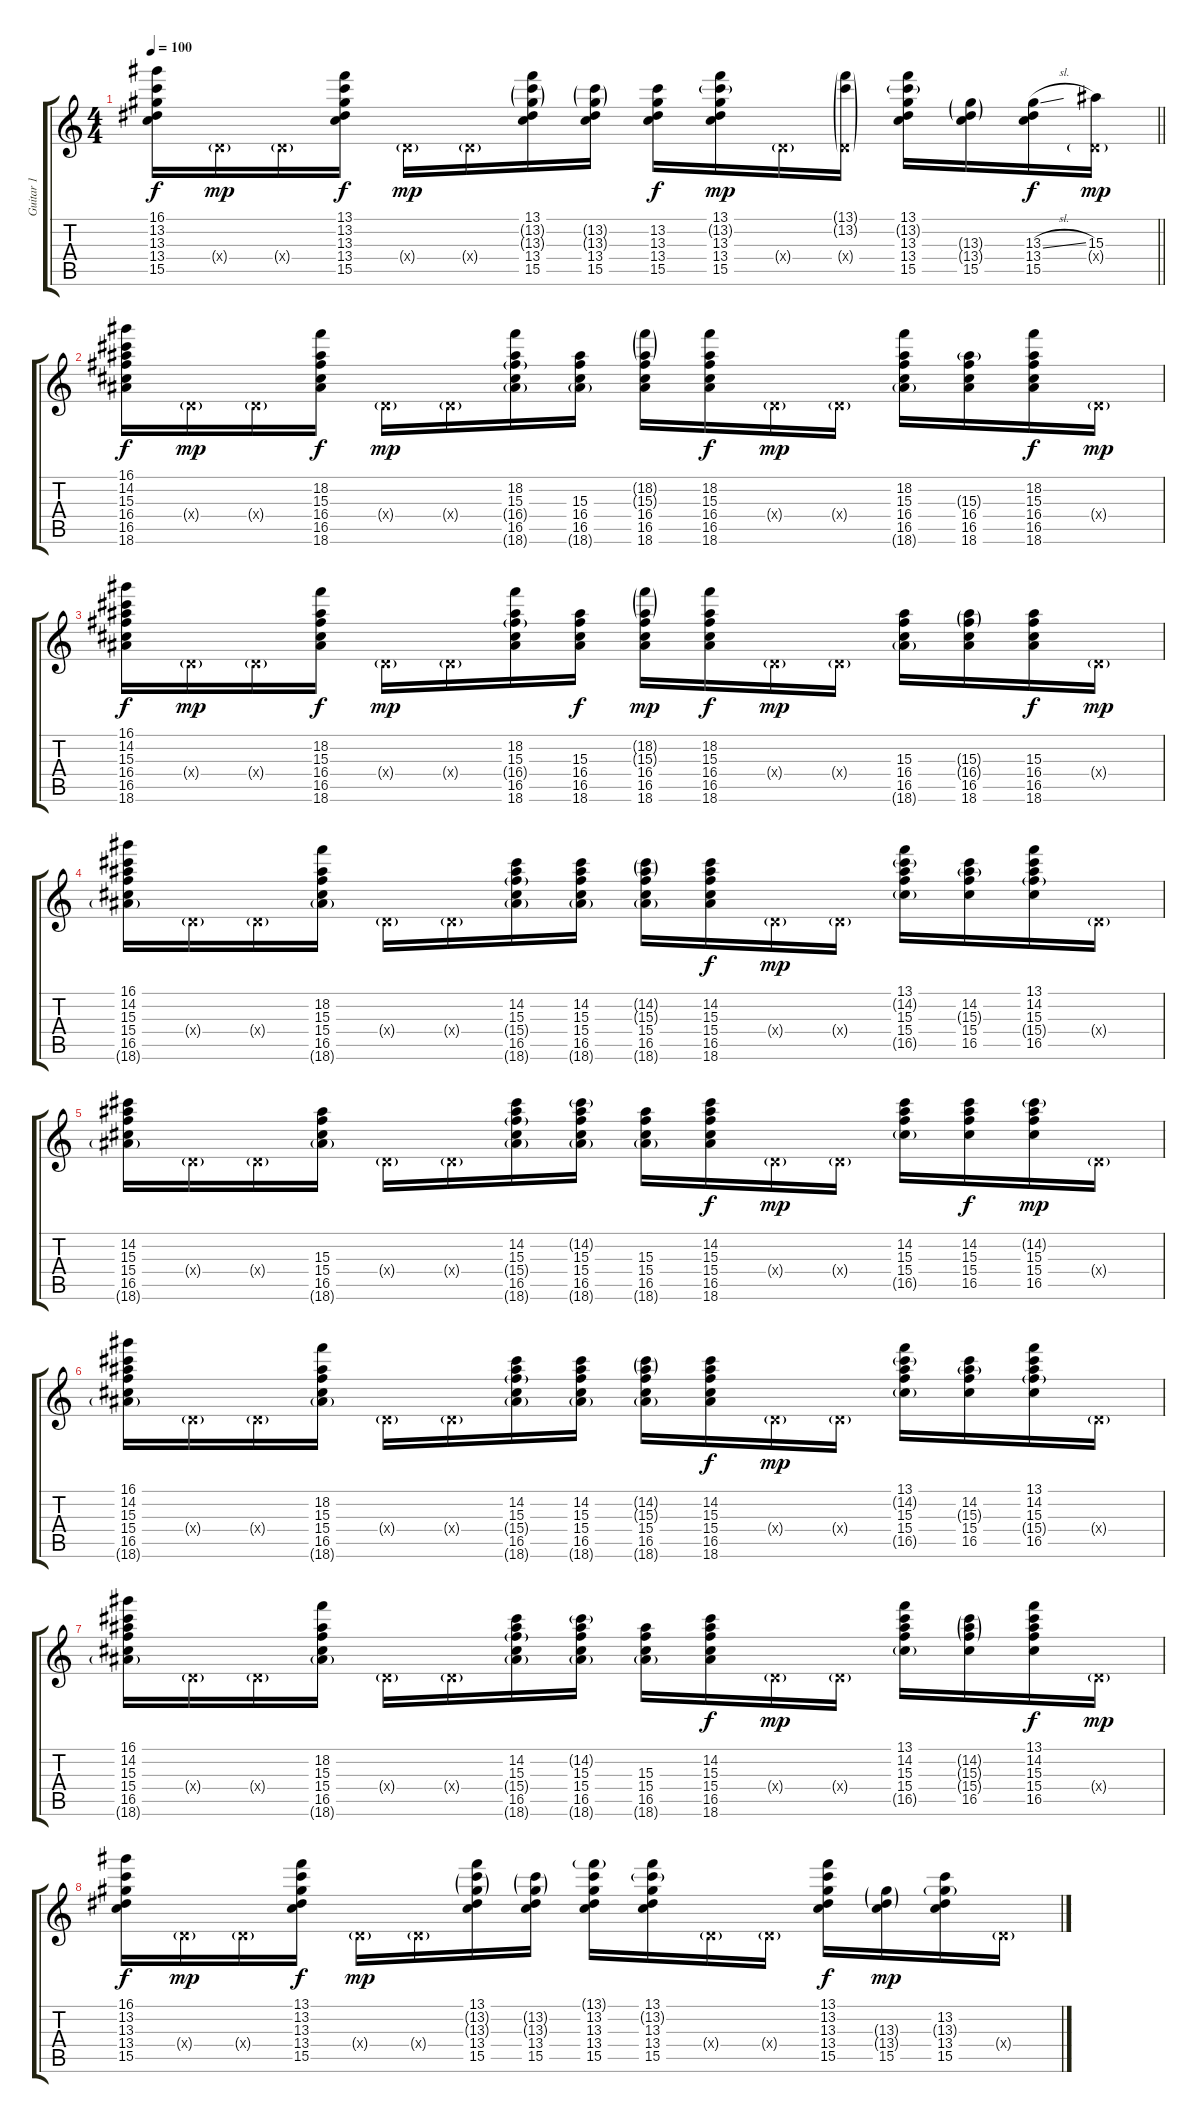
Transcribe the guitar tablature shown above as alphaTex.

\track ("Guitar 1" "Guitar 1") {instrument electricguitarjazz}
\staff {score tabs}
\tuning (E4 B3 G3 D3 A2 E2) {hide}
\ts (4 4)
\tempo 100
\clef g2
\barLineRight lightlight
\ks c
(16.1 13.2 13.3 13.4 15.5).16{dy f} 0.4{g x}.16{dy mp} 0.4{g x}.16 (13.1 13.2 13.3 13.4 15.5).16{dy f} 0.4{g x}.16{dy mp} 0.4{g x}.16 (13.1 13.2{g} 13.3{g} 13.4 15.5).16 (13.2{g} 13.3{g} 13.4 15.5).16 (13.2 13.3 13.4 15.5).16{dy f} (13.1 13.2{g} 13.3 13.4 15.5).16{dy mp} 0.4{g x}.16 (13.1{g} 13.2{g} 0.4{g x}).16 (13.1 13.2{g} 13.3 13.4 15.5).16 (13.3{g} 13.4{g} 15.5).16 (13.3{sl} 13.4 15.5).16{dy f} (15.3 0.4{g x}).16{dy mp} |
(16.1 14.2 15.3 16.4 16.5 18.6).16{dy f} 0.4{g x}.16{dy mp} 0.4{g x}.16 (18.2 15.3 16.4 16.5 18.6).16{dy f} 0.4{g x}.16{dy mp} 0.4{g x}.16 (18.2 15.3 16.4{g} 16.5 18.6{g}).16 (15.3 16.4 16.5 18.6{g}).16 (18.2{g} 15.3{g} 16.4 16.5 18.6).16 (18.2 15.3 16.4 16.5 18.6).16{dy f} 0.4{g x}.16{dy mp} 0.4{g x}.16 (18.2 15.3 16.4 16.5 18.6{g}).16 (15.3{g} 16.4 16.5 18.6).16 (18.2 15.3 16.4 16.5 18.6).16{dy f} 0.4{g x}.16{dy mp} |
(16.1 14.2 15.3 16.4 16.5 18.6).16{dy f} 0.4{g x}.16{dy mp} 0.4{g x}.16 (18.2 15.3 16.4 16.5 18.6).16{dy f} 0.4{g x}.16{dy mp} 0.4{g x}.16 (18.2 15.3 16.4{g} 16.5 18.6).16 (15.3 16.4 16.5 18.6).16{dy f} (18.2{g} 15.3{g} 16.4 16.5 18.6).16{dy mp} (18.2 15.3 16.4 16.5 18.6).16{dy f} 0.4{g x}.16{dy mp} 0.4{g x}.16 (15.3 16.4 16.5 18.6{g}).16 (15.3{g} 16.4{g} 16.5 18.6).16 (15.3 16.4 16.5 18.6).16{dy f} 0.4{g x}.16{dy mp} |
(16.1 14.2 15.3 15.4 16.5 18.6{g}).16 0.4{g x}.16 0.4{g x}.16 (18.2 15.3 15.4 16.5 18.6{g}).16 0.4{g x}.16 0.4{g x}.16 (14.2 15.3 15.4{g} 16.5 18.6{g}).16 (14.2 15.3 15.4 16.5 18.6{g}).16 (14.2{g} 15.3{g} 15.4 16.5 18.6{g}).16 (14.2 15.3 15.4 16.5 18.6).16{dy f} 0.4{g x}.16{dy mp} 0.4{g x}.16 (13.1 14.2{g} 15.3 15.4 16.5{g}).16 (14.2 15.3{g} 15.4 16.5).16 (13.1 14.2 15.3 15.4{g} 16.5).16 0.4{g x}.16 |
(14.2 15.3 15.4 16.5 18.6{g}).16 0.4{g x}.16 0.4{g x}.16 (15.3 15.4 16.5 18.6{g}).16 0.4{g x}.16 0.4{g x}.16 (14.2 15.3 15.4{g} 16.5 18.6{g}).16 (14.2{g} 15.3 15.4 16.5 18.6{g}).16 (15.3 15.4 16.5 18.6{g}).16 (14.2 15.3 15.4 16.5 18.6).16{dy f} 0.4{g x}.16{dy mp} 0.4{g x}.16 (14.2 15.3 15.4 16.5{g}).16 (14.2 15.3 15.4 16.5).16{dy f} (14.2{g} 15.3 15.4 16.5).16{dy mp} 0.4{g x}.16 |
(16.1 14.2 15.3 15.4 16.5 18.6{g}).16 0.4{g x}.16 0.4{g x}.16 (18.2 15.3 15.4 16.5 18.6{g}).16 0.4{g x}.16 0.4{g x}.16 (14.2 15.3 15.4{g} 16.5 18.6{g}).16 (14.2 15.3 15.4 16.5 18.6{g}).16 (14.2{g} 15.3{g} 15.4 16.5 18.6{g}).16 (14.2 15.3 15.4 16.5 18.6).16{dy f} 0.4{g x}.16{dy mp} 0.4{g x}.16 (13.1 14.2{g} 15.3 15.4 16.5{g}).16 (14.2 15.3{g} 15.4 16.5).16 (13.1 14.2 15.3 15.4{g} 16.5).16 0.4{g x}.16 |
(16.1 14.2 15.3 15.4 16.5 18.6{g}).16 0.4{g x}.16 0.4{g x}.16 (18.2 15.3 15.4 16.5 18.6{g}).16 0.4{g x}.16 0.4{g x}.16 (14.2 15.3 15.4{g} 16.5 18.6{g}).16 (14.2{g} 15.3 15.4 16.5 18.6{g}).16 (15.3 15.4 16.5 18.6{g}).16 (14.2 15.3 15.4 16.5 18.6).16{dy f} 0.4{g x}.16{dy mp} 0.4{g x}.16 (13.1 14.2 15.3 15.4 16.5{g}).16 (14.2{g} 15.3{g} 15.4{g} 16.5).16 (13.1 14.2 15.3 15.4 16.5).16{dy f} 0.4{g x}.16{dy mp} |
(16.1 13.2 13.3 13.4 15.5).16{dy f} 0.4{g x}.16{dy mp} 0.4{g x}.16 (13.1 13.2 13.3 13.4 15.5).16{dy f} 0.4{g x}.16{dy mp} 0.4{g x}.16 (13.1 13.2{g} 13.3{g} 13.4 15.5).16 (13.2{g} 13.3{g} 13.4 15.5).16 (13.1{g} 13.2 13.3 13.4 15.5).16 (13.1 13.2{g} 13.3 13.4 15.5).16 0.4{g x}.16 0.4{g x}.16 (13.1 13.2 13.3 13.4 15.5).16{dy f} (13.3{g} 13.4{g} 15.5).16{dy mp} (13.2 13.3{g} 13.4 15.5).16 0.4{g x}.16
